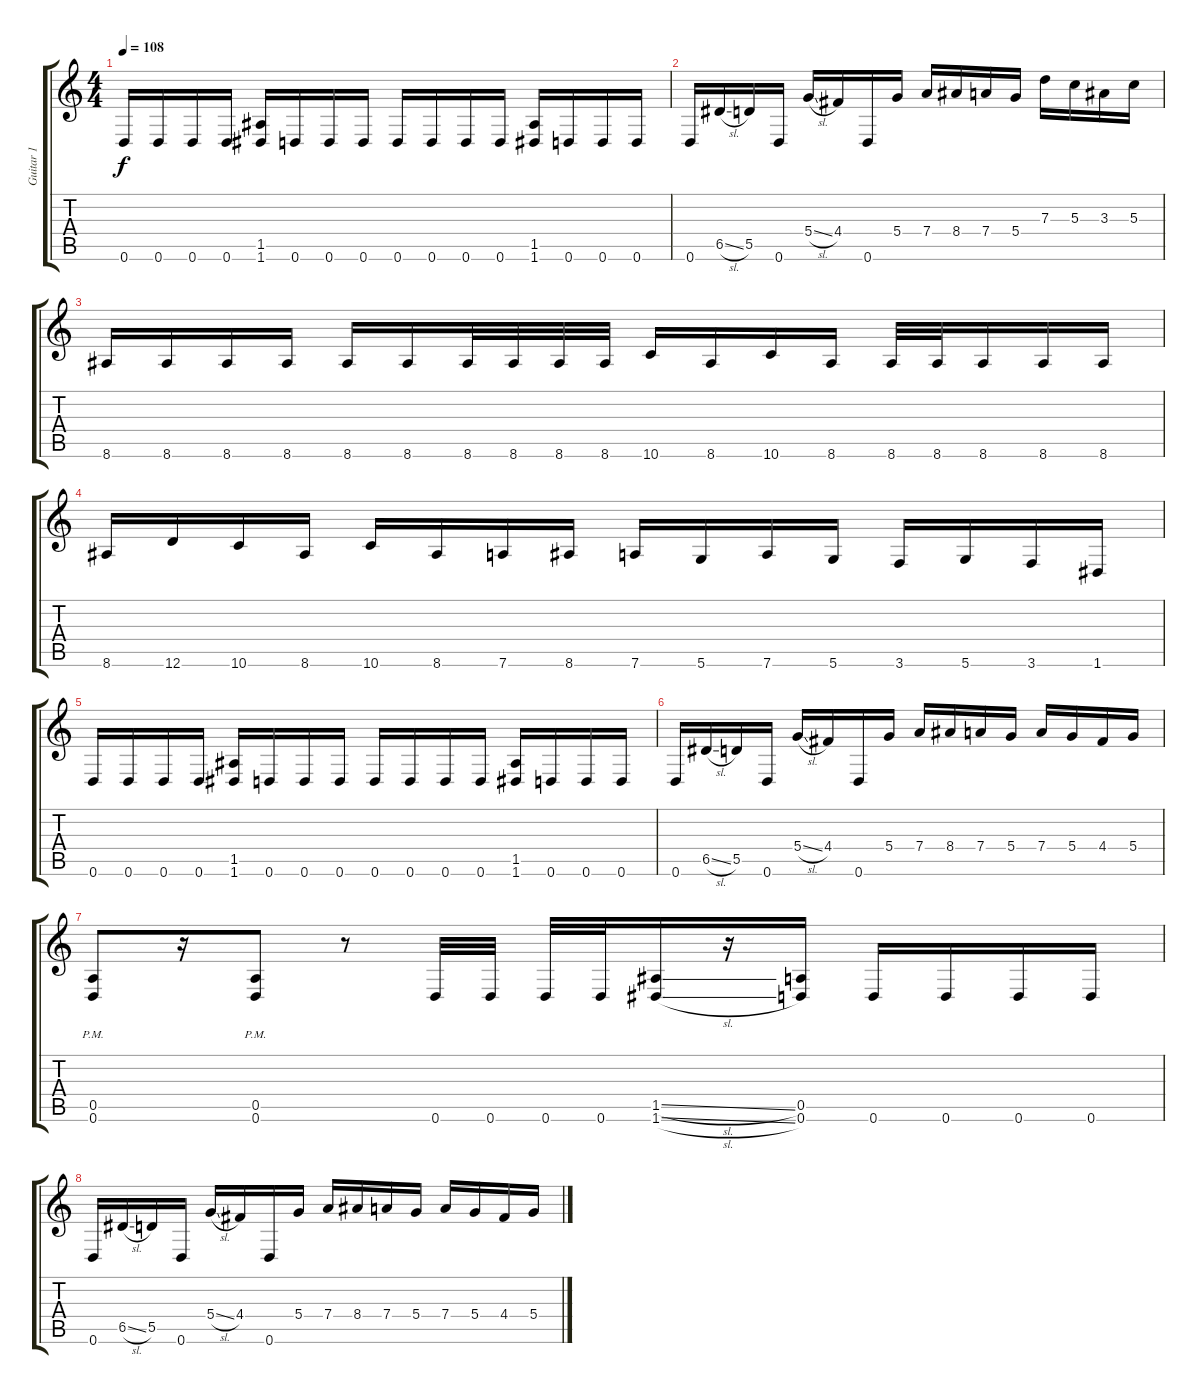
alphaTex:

\track ("Guitar 1" "Guitar 1") {instrument overdrivenguitar}
\staff {score tabs}
\tuning (E4 B3 G3 D3 A2 D2) {hide}
\ts (4 4)
\tempo 108
\clef g2
\ks c
0.6.16{dy f} 0.6.16 0.6.16 0.6.16 (1.5 1.6).16 0.6.16 0.6.16 0.6.16 0.6.16 0.6.16 0.6.16 0.6.16 (1.5 1.6).16 0.6.16 0.6.16 0.6.16 |
0.6.16 6.5{sl}.16 5.5.16 0.6.16 5.4{sl}.16 4.4.16 0.6.16 5.4.16 7.4.16 8.4.16 7.4.16 5.4.16 7.3.16 5.3.16 3.3.16 5.3.16 |
8.6.16 8.6.16 8.6.16 8.6.16 8.6.16 8.6.16 8.6.32 8.6.32 8.6.32 8.6.32 10.6.16 8.6.16 10.6.16 8.6.16 8.6.32 8.6.32 8.6.16 8.6.16 8.6.16 |
8.6.16 12.6.16 10.6.16 8.6.16 10.6.16 8.6.16 7.6.16 8.6.16 7.6.16 5.6.16 7.6.16 5.6.16 3.6.16 5.6.16 3.6.16 1.6.16 |
0.6.16 0.6.16 0.6.16 0.6.16 (1.5 1.6).16 0.6.16 0.6.16 0.6.16 0.6.16 0.6.16 0.6.16 0.6.16 (1.5 1.6).16 0.6.16 0.6.16 0.6.16 |
0.6.16 6.5{sl}.16 5.5.16 0.6.16 5.4{sl}.16 4.4.16 0.6.16 5.4.16 7.4.16 8.4.16 7.4.16 5.4.16 7.4.16 5.4.16 4.4.16 5.4.16 |
(0.5{pm} 0.6{pm}).8 r.16 (0.5{pm} 0.6{pm}).8 r.8 0.6.32 0.6.32 0.6.32 0.6.32 (1.5{sl} 1.6{sl}).16 r.16 (0.5 0.6).16 0.6.16 0.6.16 0.6.16 0.6.16 |
0.6.16 6.5{sl}.16 5.5.16 0.6.16 5.4{sl}.16 4.4.16 0.6.16 5.4.16 7.4.16 8.4.16 7.4.16 5.4.16 7.4.16 5.4.16 4.4.16 5.4.16
